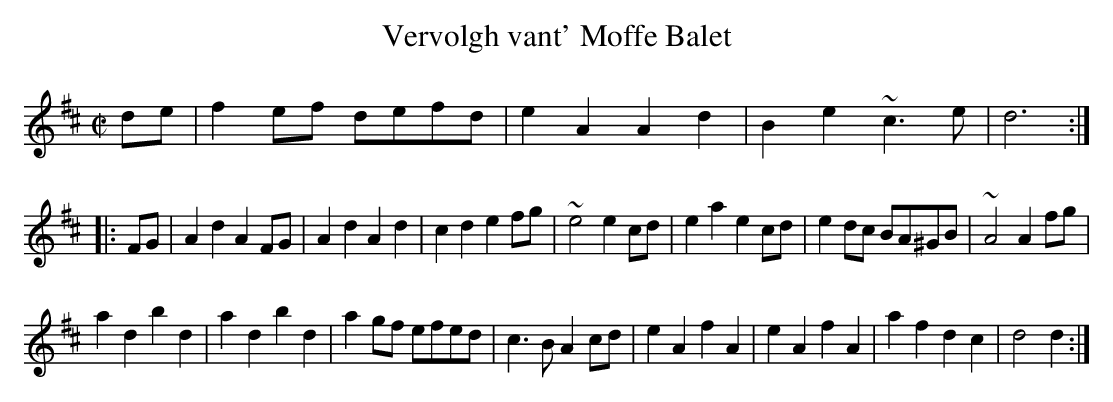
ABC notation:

X:1
T:Vervolgh vant' Moffe Balet
M:C|
K:Dmaj
de|f2ef defd|e2A2A2d2|B2e2~c3e|d6:|
|:FG|A2d2A2FG|A2d2A2d2|c2d2e2fg|~e4e2cd|e2a2e2cd|e2dc BA^GB|~A4A2fg|
a2d2b2d2|a2d2b2d2|a2gf efed|c3BA2cd|e2A2f2A2|e2A2f2A2|a2f2d2c2|d4d2:|
